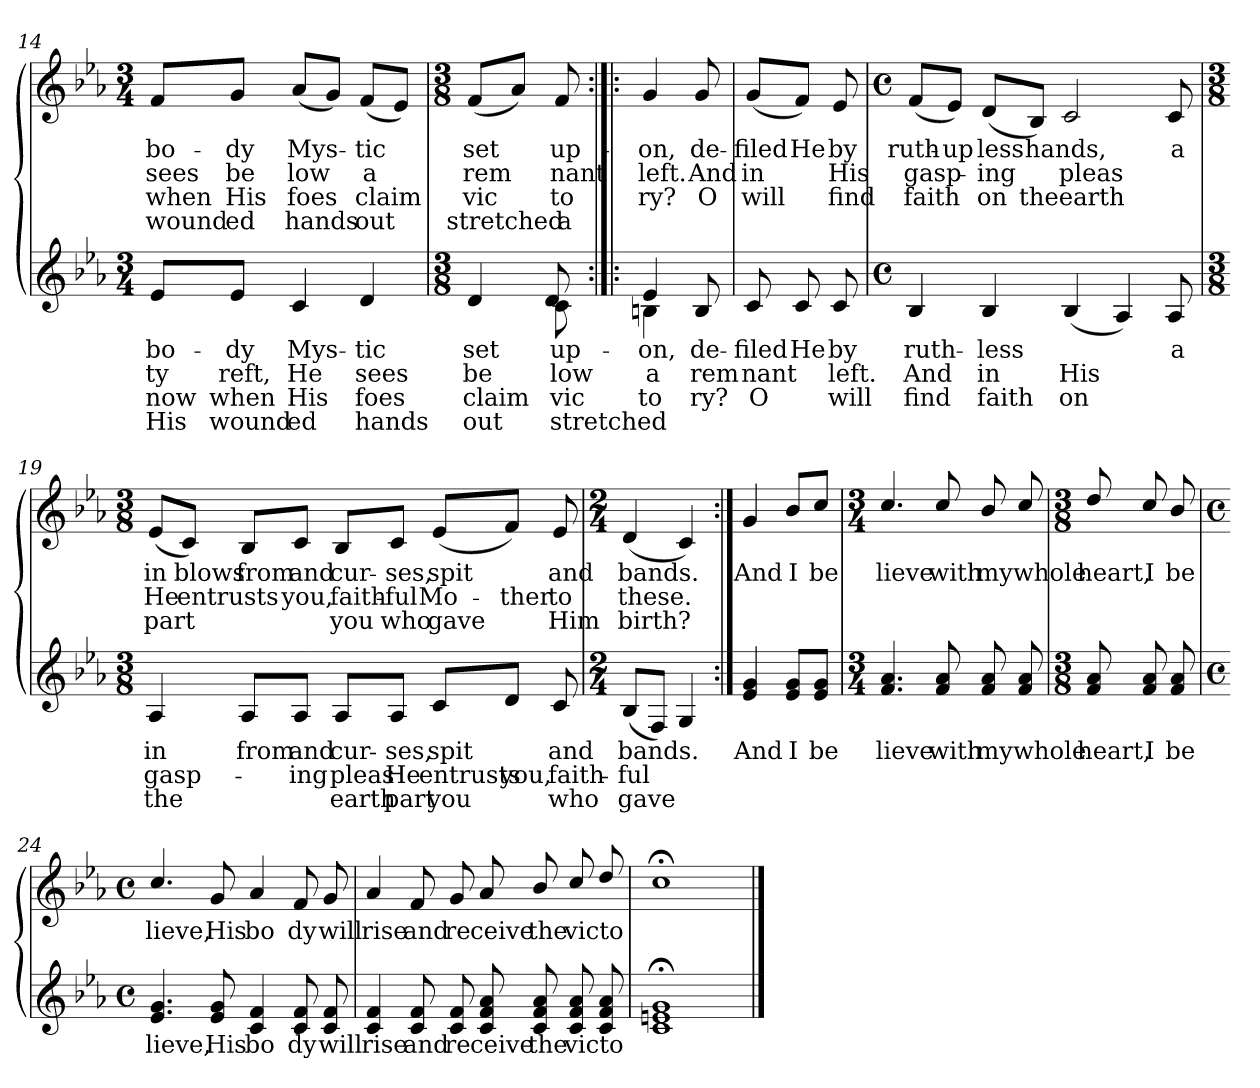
**kern	**text	**text	**text	**text	**kern	**text	**text	**text	**text
*part2	*part2	*part2	*part2	*part2	*part1	*part1	*part1	*part1	*part1
*staff2	*staff2	*staff2	*staff2	*staff2	*staff1	*staff1	*staff1	*staff1	*staff1
*clefG2	*	*	*	*	*clefG2	*	*	*	*
*k[b-e-a-]	*	*	*	*	*k[b-e-a-]	*	*	*	*
*E-:	*	*	*	*	*E-:	*	*	*	*
*M3/4	*	*	*	*	*M3/4	*	*	*	*
=14	=14	=14	=14	=14	=14	=14	=14	=14	=14
!	!LO:LY:a	!LO:LY:a	!LO:LY:a	!LO:LY:a	!	!LO:LY:b	!LO:LY:b	!LO:LY:b	!LO:LY:b
8e-/L	bo-	ty	now	His	8f/L	bo-	sees	when	wound
!	!LO:LY:a	!LO:LY:a	!LO:LY:a	!LO:LY:a	!	!LO:LY:b	!LO:LY:b	!LO:LY:b	!LO:LY:b
8e-/J	-dy	reft,	when	wound	8g/J	-dy	be	His	ed
!	!LO:LY:a	!LO:LY:a	!LO:LY:a	!LO:LY:a	!	!LO:LY:b	!LO:LY:b	!LO:LY:b	!LO:LY:b
4c/	Mys-	He	His	ed	(<8a-/L	Mys-	low	foes	hands
.	.	.	.	.	8g/J)	.	.	.	.
!	!LO:LY:a	!LO:LY:a	!LO:LY:a	!LO:LY:a	!	!LO:LY:b	!LO:LY:b	!LO:LY:b	!LO:LY:b
4d/	-tic	sees	foes	hands	(<8f/L	-tic	a	claim	out
.	.	.	.	.	8e-/J)	.	.	.	.
=15	=15	=15	=15	=15	=15	=15	=15	=15	=15
*M3/8	*	*	*	*	*M3/8	*	*	*	*
!	!LO:LY:a	!LO:LY:a	!LO:LY:a	!LO:LY:a	!	!LO:LY:b	!LO:LY:b	!LO:LY:b	!LO:LY:b
*^	*	*	*	*	*	*	*	*	*
4d/	4ryy	set	be	claim	out	(<8f/L	set	rem	vic	stretched
.	.	.	.	.	.	8a-/J)	.	.	.	.
!	!	!LO:LY:a	!LO:LY:a	!LO:LY:a	!LO:LY:a	!	!LO:LY:b	!LO:LY:b	!LO:LY:b	!LO:LY:b
8c\	8d/	up-	low	vic	stretched	8f/	up-	nant	to	a
!!LO:LB:g=z
=16:|!|:	=16:|!|:	=16:|!|:	=16:|!|:	=16:|!|:	=16:|!|:	=16:|!|:	=16:|!|:	=16:|!|:	=16:|!|:	=16:|!|:
!	!	!LO:LY:a	!LO:LY:a	!LO:LY:a	!	!	!LO:LY:b	!LO:LY:b	!LO:LY:b	!
4e-/	4Bn\	-on,	a	to	.	4g/	-on,	left.	ry?	.
!	!	!LO:LY:a	!LO:LY:a	!LO:LY:a	!	!	!LO:LY:b	!LO:LY:b	!LO:LY:b	!
8B/	8ryy	de-	rem	ry?	.	8g/	de-	And	O	.
=17	=17	=17	=17	=17	=17	=17	=17	=17	=17	=17
!	!	!LO:LY:a	!LO:LY:a	!LO:LY:a	!	!	!LO:LY:b	!LO:LY:b	!LO:LY:b	!
*v	*v	*	*	*	*	*	*	*	*	*
8c/	-filed	nant	O	.	(<8g/L	-filed	in	will	.
!	!LO:LY:a	!	!	!	!	!LO:LY:b	!	!	!
8c/	He	.	.	.	8f/J)	He	.	.	.
!	!LO:LY:a	!LO:LY:a	!LO:LY:a	!	!	!LO:LY:b	!LO:LY:b	!LO:LY:b	!
8c/	by	left.	will	.	8e-/	by	His	find	.
=18	=18	=18	=18	=18	=18	=18	=18	=18	=18
*M4/4	*	*	*	*	*M4/4	*	*	*	*
*met(c)	*	*	*	*	*met(c)	*	*	*	*
!	!LO:LY:a	!LO:LY:a	!LO:LY:a	!	!	!LO:LY:b	!LO:LY:b	!LO:LY:b	!
4B-/	ruth-	And	find	.	(<8f/L	ruth-	gasp-	faith	.
!	!	!	!	!	!	!LO:LY:b	!	!	!
.	.	.	.	.	8e-/J)	-up	.	.	.
!	!LO:LY:a	!LO:LY:a	!LO:LY:a	!	!	!LO:LY:b	!LO:LY:b	!LO:LY:b	!
4B-/	-less	in	faith	.	(<8d/L	less	-ing	on	.
!	!	!	!	!	!	!LO:LY:b	!	!LO:LY:b	!
.	.	.	.	.	8B-/J)	hands,	.	the	.
!	!	!LO:LY:a	!LO:LY:a	!	!	!	!LO:LY:b	!LO:LY:b	!
(<4B-/	.	His	on	.	2c/	.	pleas	earth	.
4A-/)	.	.	.	.	.	.	.	.	.
!	!LO:LY:a	!	!	!	!	!LO:LY:b	!	!	!
8A-/	a	.	.	.	8c/	a	.	.	.
=19	=19	=19	=19	=19	=19	=19	=19	=19	=19
*M3/8	*	*	*	*	*M3/8	*	*	*	*
!	!LO:LY:a	!LO:LY:a	!LO:LY:a	!	!	!LO:LY:b	!LO:LY:b	!LO:LY:b	!
4A-/	in	gasp-	the	.	(<8e-/L	in	He	part	.
!	!	!	!	!	!	!LO:LY:b	!LO:LY:b	!	!
.	.	.	.	.	8c/J)	blows	entrusts	.	.
!	!LO:LY:a	!	!	!	!	!LO:LY:b	!	!	!
8A-/L	from	.	.	.	8B-/L	from	.	.	.
!	!LO:LY:a	!LO:LY:a	!	!	!	!LO:LY:b	!LO:LY:b	!	!
8A-/J	and	-ing	.	.	8c/J	and	you,	.	.
!	!LO:LY:a	!LO:LY:a	!LO:LY:a	!	!	!LO:LY:b	!LO:LY:b	!LO:LY:b	!
8A-/L	cur-	pleas	earth	.	8B-/L	cur-	faith-	you	.
!	!LO:LY:a	!LO:LY:a	!LO:LY:a	!	!	!LO:LY:b	!LO:LY:b	!LO:LY:b	!
8A-/J	-ses,	He	part	.	8c/J	-ses,	-ful	who	.
!	!LO:LY:a	!LO:LY:a	!LO:LY:a	!	!	!LO:LY:b	!LO:LY:b	!LO:LY:b	!
8c/L	spit	entrusts	you	.	(<8e-/L	spit	Mo-	gave	.
!	!	!LO:LY:a	!	!	!	!	!LO:LY:b	!	!
8d/J	.	you,	.	.	8f/J)	.	-ther	.	.
!	!LO:LY:a	!LO:LY:a	!LO:LY:a	!	!	!LO:LY:b	!LO:LY:b	!LO:LY:b	!
8c/	and	faith-	who	.	8e-/	and	to	Him	.
=20	=20	=20	=20	=20	=20	=20	=20	=20	=20
*M2/4	*	*	*	*	*M2/4	*	*	*	*
!	!LO:LY:a	!LO:LY:a	!LO:LY:a	!	!	!LO:LY:b	!LO:LY:b	!LO:LY:b	!
(>8B-/L	bands.	-ful	gave	.	(<4d/	bands.	these.	birth?	.
8F/J)	.	.	.	.	.	.	.	.	.
4G/	.	.	.	.	4c/)	.	.	.	.
!!LO:LB:g=z
=21:|!	=21:|!	=21:|!	=21:|!	=21:|!	=21:|!	=21:|!	=21:|!	=21:|!	=21:|!
!	!LO:LY:a	!	!	!	!	!LO:LY:b	!	!	!
4e-/ 4g/	And	.	.	.	4g/	And	.	.	.
!	!LO:LY:a	!	!	!	!	!LO:LY:b	!	!	!
8e-/ 8g/L	I	.	.	.	8b-/L	I	.	.	.
!	!LO:LY:a	!	!	!	!	!LO:LY:b	!	!	!
8e-/ 8g/J	be	.	.	.	8cc/J	be	.	.	.
=22	=22	=22	=22	=22	=22	=22	=22	=22	=22
*M3/4	*	*	*	*	*M3/4	*	*	*	*
!	!LO:LY:a	!	!	!	!	!LO:LY:b	!	!	!
4.f/ 4.a-/	lieve	.	.	.	4.cc/	lieve	.	.	.
!	!LO:LY:a	!	!	!	!	!LO:LY:b	!	!	!
8f/ 8a-/	with	.	.	.	8cc/	with	.	.	.
!	!LO:LY:a	!	!	!	!	!LO:LY:b	!	!	!
8f/ 8a-/	my	.	.	.	8b-/	my	.	.	.
!	!LO:LY:a	!	!	!	!	!LO:LY:b	!	!	!
8f/ 8a-/	whole	.	.	.	8cc/	whole	.	.	.
=23	=23	=23	=23	=23	=23	=23	=23	=23	=23
*M3/8	*	*	*	*	*M3/8	*	*	*	*
!	!LO:LY:a	!	!	!	!	!LO:LY:b	!	!	!
8f/ 8a-/	heart,	.	.	.	8dd/	heart,	.	.	.
!	!LO:LY:a	!	!	!	!	!LO:LY:b	!	!	!
8f/ 8a-/	I	.	.	.	8cc/	I	.	.	.
!	!LO:LY:a	!	!	!	!	!LO:LY:b	!	!	!
8f/ 8a-/	be	.	.	.	8b-/	be	.	.	.
=24	=24	=24	=24	=24	=24	=24	=24	=24	=24
*M4/4	*	*	*	*	*M4/4	*	*	*	*
*met(c)	*	*	*	*	*met(c)	*	*	*	*
!	!LO:LY:a	!	!	!	!	!LO:LY:b	!	!	!
4.e-/ 4.g/	lieve,	.	.	.	4.cc/	lieve,	.	.	.
!	!LO:LY:a	!	!	!	!	!LO:LY:b	!	!	!
8e-/ 8g/	His	.	.	.	8g/	His	.	.	.
!	!LO:LY:a	!	!	!	!	!LO:LY:b	!	!	!
4c/ 4f/	bo	.	.	.	4a-/	bo	.	.	.
!	!LO:LY:a	!	!	!	!	!LO:LY:b	!	!	!
8c/ 8f/	dy	.	.	.	8f/	dy	.	.	.
!	!LO:LY:a	!	!	!	!	!LO:LY:b	!	!	!
8c/ 8f/	will	.	.	.	8g/	will	.	.	.
=25	=25	=25	=25	=25	=25	=25	=25	=25	=25
!	!LO:LY:a	!	!	!	!	!LO:LY:b	!	!	!
4c/ 4f/	rise	.	.	.	4a-/	rise	.	.	.
!	!LO:LY:a	!	!	!	!	!LO:LY:b	!	!	!
8c/ 8f/	and	.	.	.	8f/	and	.	.	.
!	!LO:LY:a	!	!	!	!	!LO:LY:b	!	!	!
8c/ 8f/	re	.	.	.	8g/	re	.	.	.
!	!LO:LY:a	!	!	!	!	!LO:LY:b	!	!	!
8c/ 8f/ 8a-/	ceive	.	.	.	8a-/	ceive	.	.	.
!	!LO:LY:a	!	!	!	!	!LO:LY:b	!	!	!
8c/ 8f/ 8a-/	the	.	.	.	8b-/	the	.	.	.
!	!LO:LY:a	!	!	!	!	!LO:LY:b	!	!	!
8c/ 8f/ 8a-/	victo	.	.	.	8cc/	victo	.	.	.
8c/ 8f/ 8a-/	.	.	.	.	8dd/	.	.	.	.
=26	=26	=26	=26	=26	=26	=26	=26	=26	=26
1c; 1en; 1g;	.	.	.	.	1cc;<	.	.	.	.
==	==	==	==	==	==	==	==	==	==
*-	*-	*-	*-	*-	*-	*-	*-	*-	*-
